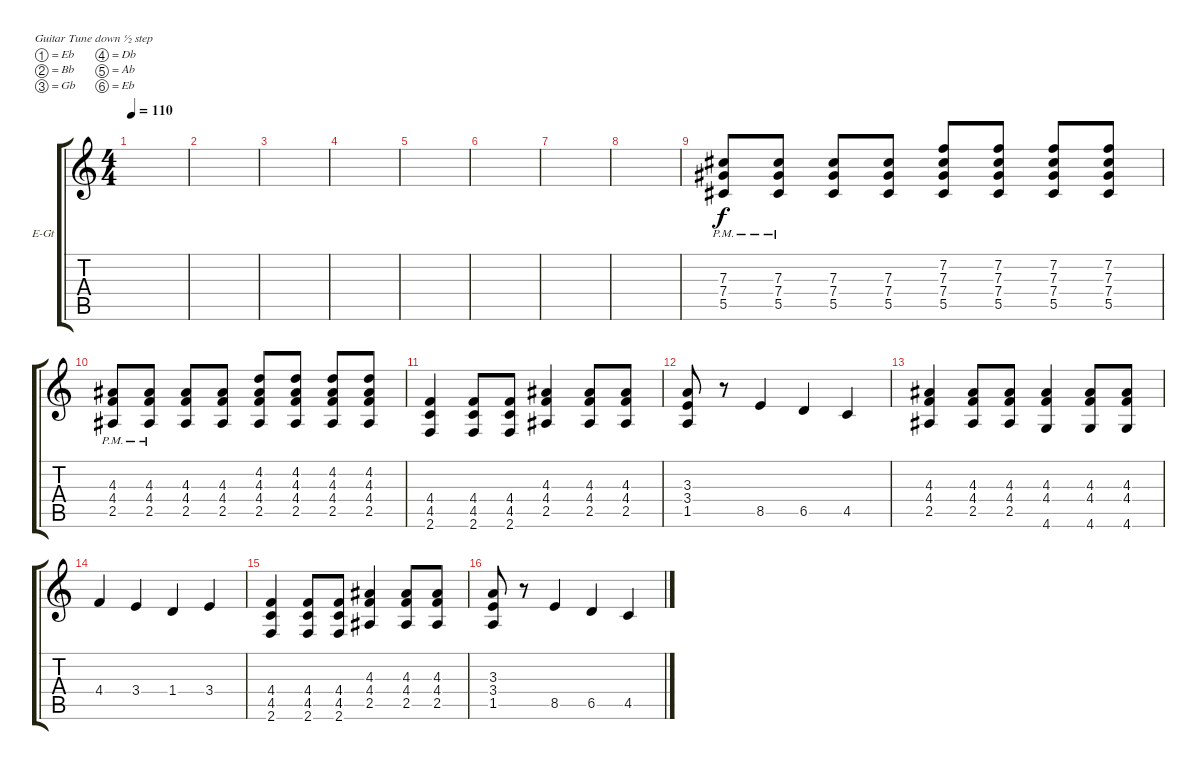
\defaultSystemsLayout 4
\bracketExtendMode groupsimilarinstruments
\firstSystemTrackNameOrientation horizontal
\otherSystemsTrackNameOrientation horizontal
\track ("Electric Guitar" "E-Gt") {instrument distortionguitar}
\staff {score tabs}
\tuning (Eb4 Bb3 Gb3 Db3 Ab2 Eb2)
\ts (4 4)
\tempo 110
\clef g2
\ks c
|
|
|
|
|
|
|
|
(5.5{pm} 7.4{pm} 7.3{pm}).8 (5.5{pm} 7.4{pm} 7.3{pm}).8 (5.5 7.4 7.3).8 (5.5 7.4 7.3).8 (5.5 7.4 7.3 7.2).8 (5.5 7.4 7.3 7.2).8 (5.5 7.4 7.3 7.2).8 (5.5 7.4 7.3 7.2).8 |
(2.5{pm} 4.4{pm} 4.3{pm}).8 (2.5{pm} 4.4{pm} 4.3{pm}).8 (2.5 4.4 4.3).8 (2.5 4.4 4.3).8 (2.5 4.4 4.3 4.2).8 (2.5 4.4 4.3 4.2).8 (2.5 4.4 4.3 4.2).8 (2.5 4.4 4.3 4.2).8 |
(2.6 4.5 4.4).4 (2.6 4.5 4.4).8 (2.6 4.5 4.4).8 (2.5 4.4 4.3).4 (2.5 4.4 4.3).8 (2.5 4.4 4.3).8 |
(1.5 3.4 3.3).8 r.8 8.5.4 6.5.4 4.5.4 |
(2.5 4.4 4.3).4 (2.5 4.3 4.4).8 (2.5 4.3 4.4).8 (4.6 4.4 4.3).4 (4.6 4.4 4.3).8 (4.6 4.4 4.3).8 |
4.4.4 3.4.4 1.4.4 3.4.4 |
(2.6 4.5 4.4).4 (2.6 4.5 4.4).8 (2.6 4.5 4.4).8 (2.5 4.4 4.3).4 (2.5 4.4 4.3).8 (2.5 4.4 4.3).8 |
(1.5 3.4 3.3).8 r.8 8.5.4 6.5.4 4.5.4
